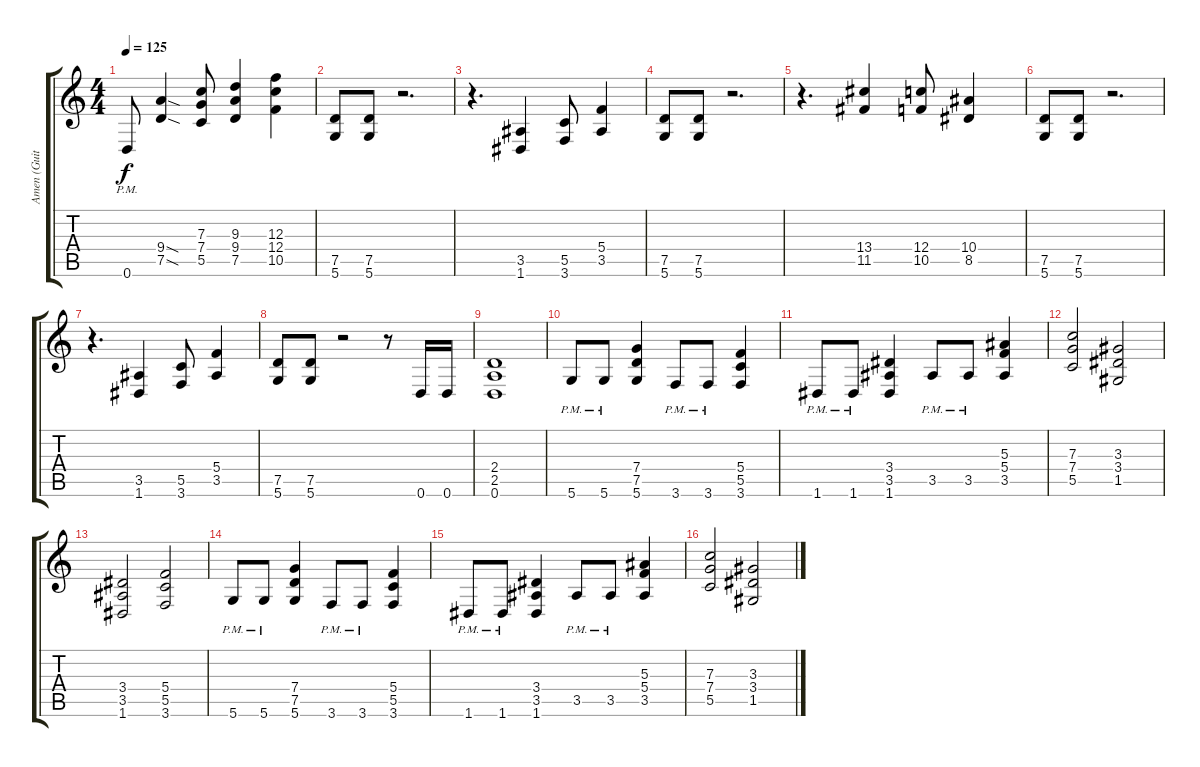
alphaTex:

\track ("Amen (Guitar)" "Amen (Guit") {instrument distortionguitar}
\staff {score tabs}
\tuning (D4 A3 F3 C3 G2 D2) {hide}
\ts (4 4)
\tempo 125
\clef g2
\ks c
0.6{pm}.8{dy f} (9.4{sod} 7.5{sod}).4 (7.3 7.4 5.5).8 (9.3 9.4 7.5).4 (12.3 12.4 10.5).4 |
(7.5 5.6).8 (7.5 5.6).8 r.2{d} |
r.4{d} (3.5 1.6).4 (5.5 3.6).8 (5.4 3.5).4 |
(7.5 5.6).8 (7.5 5.6).8 r.2{d} |
r.4{d} (13.4 11.5).4 (12.4 10.5).8 (10.4 8.5).4 |
(7.5 5.6).8 (7.5 5.6).8 r.2{d} |
r.4{d} (3.5 1.6).4 (5.5 3.6).8 (5.4 3.5).4 |
(7.5 5.6).8 (7.5 5.6).8 r.2 r.8 0.6.16 0.6.16 |
(2.4 2.5 0.6).1 |
5.6{pm}.8 5.6{pm}.8 (7.4 7.5 5.6).4 3.6{pm}.8 3.6{pm}.8 (5.4 5.5 3.6).4 |
1.6{pm}.8 1.6{pm}.8 (3.4 3.5 1.6).4 3.5{pm}.8 3.5{pm}.8 (5.3 5.4 3.5).4 |
(7.3 7.4 5.5).2 (3.3 3.4 1.5).2 |
(3.4 3.5 1.6).2 (5.4 5.5 3.6).2 |
5.6{pm}.8 5.6{pm}.8 (7.4 7.5 5.6).4 3.6{pm}.8 3.6{pm}.8 (5.4 5.5 3.6).4 |
1.6{pm}.8 1.6{pm}.8 (3.4 3.5 1.6).4 3.5{pm}.8 3.5{pm}.8 (5.3 5.4 3.5).4 |
(7.3 7.4 5.5).2 (3.3 3.4 1.5).2
